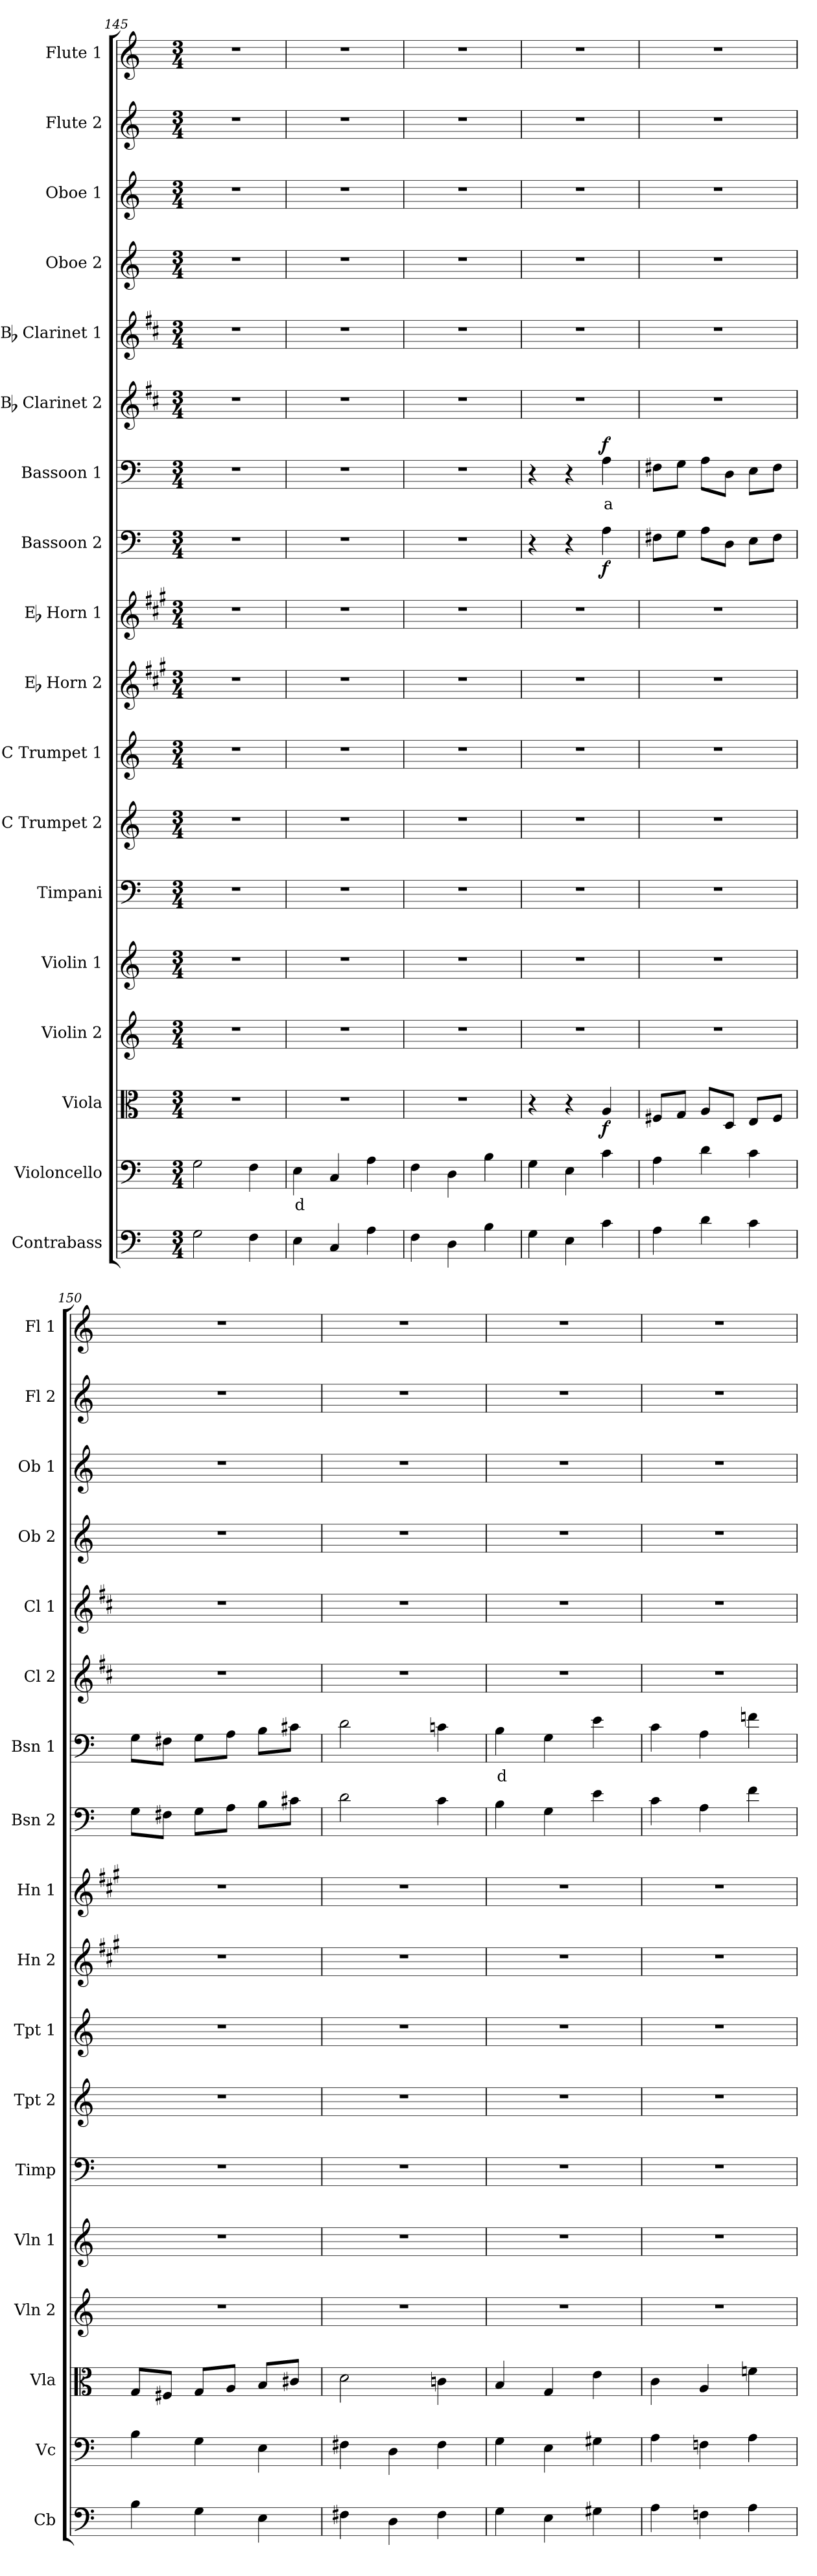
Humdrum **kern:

**kern	**kern	**text	**kern	**dynam	**kern	**kern	**kern	**kern	**kern	**kern	**kern	**kern	**dynam	**kern	**text	**dynam	**kern	**kern	**kern	**kern	**kern	**kern
*part18	*part17	*part17	*part16	*part16	*part15	*part14	*part13	*part12	*part11	*part10	*part9	*part8	*part8	*part7	*part7	*part7	*part6	*part5	*part4	*part3	*part2	*part1
*staff18	*staff17	*staff17	*staff16	*staff16	*staff15	*staff14	*staff13	*staff12	*staff11	*staff10	*staff9	*staff8	*staff8	*staff7	*staff7	*staff7	*staff6	*staff5	*staff4	*staff3	*staff2	*staff1
*I"Contrabass	*I"Violoncello	*	*I"Viola	*	*I"Violin 2	*I"Violin 1	*I"Timpani	*I"C Trumpet 2	*I"C Trumpet 1	*I"Eb Horn 2	*I"Eb Horn 1	*I"Bassoon 2	*	*I"Bassoon 1	*	*	*I"Bb Clarinet 2	*I"Bb Clarinet 1	*I"Oboe 2	*I"Oboe 1	*I"Flute 2	*I"Flute 1
*I'Cb	*I'Vc	*	*I'Vla	*	*I'Vln 2	*I'Vln 1	*I'Timp	*I'Tpt 2	*I'Tpt 1	*I'Hn 2	*I'Hn 1	*I'Bsn 2	*	*I'Bsn 1	*	*	*I'Cl 2	*I'Cl 1	*I'Ob 2	*I'Ob 1	*I'Fl 2	*I'Fl 1
*clefF4	*clefF4	*	*clefC3	*	*clefG2	*clefG2	*clefF4	*clefG2	*clefG2	*clefG2	*clefG2	*clefF4	*	*clefF4	*	*	*clefG2	*clefG2	*clefG2	*clefG2	*clefG2	*clefG2
*ITrd7c12	*	*	*	*	*	*	*	*	*	*ITrd5c9	*ITrd5c9	*	*	*	*	*	*ITrd1c2	*ITrd1c2	*	*	*	*
*k[]	*k[]	*	*k[]	*	*k[]	*k[]	*k[]	*k[]	*k[]	*k[]	*k[]	*k[]	*	*k[]	*	*	*k[]	*k[]	*k[]	*k[]	*k[]	*k[]
*M3/4	*M3/4	*	*M3/4	*	*M3/4	*M3/4	*M3/4	*M3/4	*M3/4	*M3/4	*M3/4	*M3/4	*	*M3/4	*	*	*M3/4	*M3/4	*M3/4	*M3/4	*M3/4	*M3/4
=145	=145	=145	=145	=145	=145	=145	=145	=145	=145	=145	=145	=145	=145	=145	=145	=145	=145	=145	=145	=145	=145	=145
2GG\	2G\	.	2.r	.	2.r	2.r	2.r	2.r	2.r	2.r	2.r	2.r	.	2.r	.	.	2.r	2.r	2.r	2.r	2.r	2.r
4FF\	4F\	.	.	.	.	.	.	.	.	.	.	.	.	.	.	.	.	.	.	.	.	.
=146	=146	=146	=146	=146	=146	=146	=146	=146	=146	=146	=146	=146	=146	=146	=146	=146	=146	=146	=146	=146	=146	=146
!	!	!LO:LY:b:color=#FF0000	!	!	!	!	!	!	!	!	!	!	!	!	!	!	!	!	!	!	!	!
4EE\	4E\	d	2.r	.	2.r	2.r	2.r	2.r	2.r	2.r	2.r	2.r	.	2.r	.	.	2.r	2.r	2.r	2.r	2.r	2.r
4CC/	4C/	.	.	.	.	.	.	.	.	.	.	.	.	.	.	.	.	.	.	.	.	.
4AA\	4A\	.	.	.	.	.	.	.	.	.	.	.	.	.	.	.	.	.	.	.	.	.
=147	=147	=147	=147	=147	=147	=147	=147	=147	=147	=147	=147	=147	=147	=147	=147	=147	=147	=147	=147	=147	=147	=147
4FF\	4F\	.	2.r	.	2.r	2.r	2.r	2.r	2.r	2.r	2.r	2.r	.	2.r	.	.	2.r	2.r	2.r	2.r	2.r	2.r
4DD\	4D\	.	.	.	.	.	.	.	.	.	.	.	.	.	.	.	.	.	.	.	.	.
4BB\	4B\	.	.	.	.	.	.	.	.	.	.	.	.	.	.	.	.	.	.	.	.	.
=148	=148	=148	=148	=148	=148	=148	=148	=148	=148	=148	=148	=148	=148	=148	=148	=148	=148	=148	=148	=148	=148	=148
4GG\	4G\	.	4r	.	2.r	2.r	2.r	2.r	2.r	2.r	2.r	4r	.	4r	.	.	2.r	2.r	2.r	2.r	2.r	2.r
4EE\	4E\	.	4r	.	.	.	.	.	.	.	.	4r	.	4r	.	.	.	.	.	.	.	.
!	!	!	!	!LO:DY:b	!	!	!	!	!	!	!	!	!LO:DY:b	!	!LO:LY:b:color=#FF0000	!LO:DY:b	!	!	!	!	!	!
4C\	4c\	.	4A/	f	.	.	.	.	.	.	.	4A\	f	4A\	a	f	.	.	.	.	.	.
=149	=149	=149	=149	=149	=149	=149	=149	=149	=149	=149	=149	=149	=149	=149	=149	=149	=149	=149	=149	=149	=149	=149
4AA\	4A\	.	8F#X/L	.	2.r	2.r	2.r	2.r	2.r	2.r	2.r	8F#X\L	.	8F#X\L	.	.	2.r	2.r	2.r	2.r	2.r	2.r
.	.	.	8G/J	.	.	.	.	.	.	.	.	8G\J	.	8G\J	.	.	.	.	.	.	.	.
4D\	4d\	.	8A/L	.	.	.	.	.	.	.	.	8A\L	.	8A\L	.	.	.	.	.	.	.	.
.	.	.	8D/J	.	.	.	.	.	.	.	.	8D\J	.	8D\J	.	.	.	.	.	.	.	.
4C\	4c\	.	8E/L	.	.	.	.	.	.	.	.	8E\L	.	8E\L	.	.	.	.	.	.	.	.
.	.	.	8F#/J	.	.	.	.	.	.	.	.	8F#\J	.	8F#\J	.	.	.	.	.	.	.	.
=150	=150	=150	=150	=150	=150	=150	=150	=150	=150	=150	=150	=150	=150	=150	=150	=150	=150	=150	=150	=150	=150	=150
4BB\	4B\	.	8G/L	.	2.r	2.r	2.r	2.r	2.r	2.r	2.r	8G\L	.	8G\L	.	.	2.r	2.r	2.r	2.r	2.r	2.r
.	.	.	8F#X/J	.	.	.	.	.	.	.	.	8F#X\J	.	8F#X\J	.	.	.	.	.	.	.	.
4GG\	4G\	.	8G/L	.	.	.	.	.	.	.	.	8G\L	.	8G\L	.	.	.	.	.	.	.	.
.	.	.	8A/J	.	.	.	.	.	.	.	.	8A\J	.	8A\J	.	.	.	.	.	.	.	.
4EE\	4E\	.	8B/L	.	.	.	.	.	.	.	.	8B\L	.	8B\L	.	.	.	.	.	.	.	.
.	.	.	8c#X/J	.	.	.	.	.	.	.	.	8c#X\J	.	8c#X\J	.	.	.	.	.	.	.	.
=151	=151	=151	=151	=151	=151	=151	=151	=151	=151	=151	=151	=151	=151	=151	=151	=151	=151	=151	=151	=151	=151	=151
4FF#X\	4F#X\	.	2d\	.	2.r	2.r	2.r	2.r	2.r	2.r	2.r	2d\	.	2d\	.	.	2.r	2.r	2.r	2.r	2.r	2.r
4DD\	4D\	.	.	.	.	.	.	.	.	.	.	.	.	.	.	.	.	.	.	.	.	.
4FF#\	4F#\	.	4cn\	.	.	.	.	.	.	.	.	4c\	.	4cn\	.	.	.	.	.	.	.	.
=152	=152	=152	=152	=152	=152	=152	=152	=152	=152	=152	=152	=152	=152	=152	=152	=152	=152	=152	=152	=152	=152	=152
!	!	!	!	!	!	!	!	!	!	!	!	!	!	!	!LO:LY:b:color=#FF0000	!	!	!	!	!	!	!
4GG\	4G\	.	4B/	.	2.r	2.r	2.r	2.r	2.r	2.r	2.r	4B\	.	4B\	d	.	2.r	2.r	2.r	2.r	2.r	2.r
4EE\	4E\	.	4G/	.	.	.	.	.	.	.	.	4G\	.	4G\	.	.	.	.	.	.	.	.
4GG#X\	4G#X\	.	4e\	.	.	.	.	.	.	.	.	4e\	.	4e\	.	.	.	.	.	.	.	.
!!LO:PB:g=z
=153	=153	=153	=153	=153	=153	=153	=153	=153	=153	=153	=153	=153	=153	=153	=153	=153	=153	=153	=153	=153	=153	=153
4AA\	4A\	.	4c\	.	2.r	2.r	2.r	2.r	2.r	2.r	2.r	4c\	.	4c\	.	.	2.r	2.r	2.r	2.r	2.r	2.r
4FFn\	4Fn\	.	4A/	.	.	.	.	.	.	.	.	4A\	.	4A\	.	.	.	.	.	.	.	.
4AA\	4A\	.	4fn\	.	.	.	.	.	.	.	.	4f\	.	4fn\	.	.	.	.	.	.	.	.
=	=	=	=	=	=	=	=	=	=	=	=	=	=	=	=	=	=	=	=	=	=	=
*-	*-	*-	*-	*-	*-	*-	*-	*-	*-	*-	*-	*-	*-	*-	*-	*-	*-	*-	*-	*-	*-	*-
